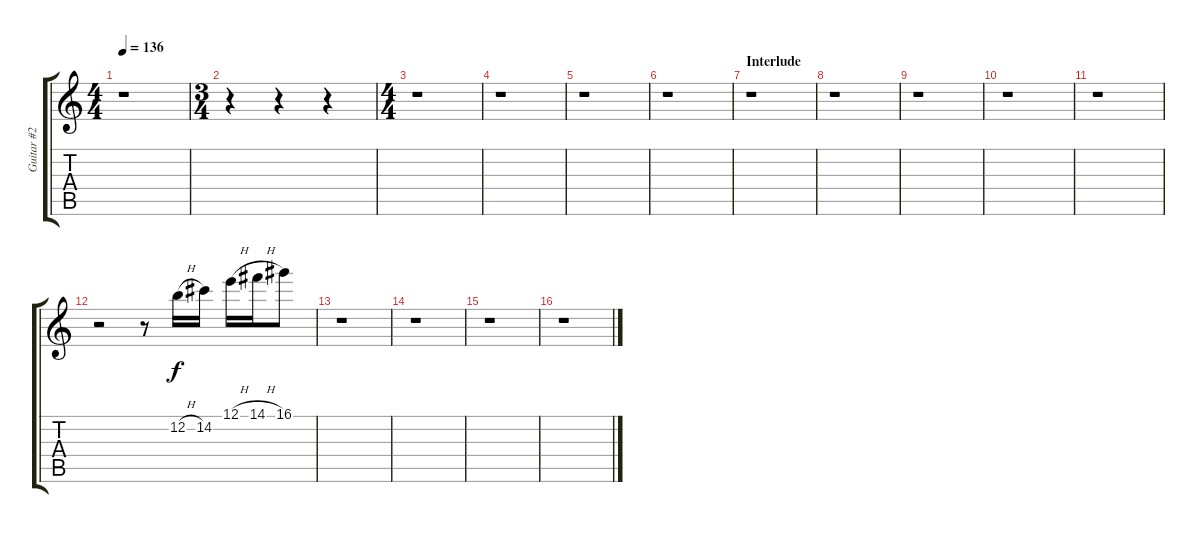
\track ("Guitar #2" "Guitar #2") {instrument acousticguitarnylon}
\staff {score tabs}
\tuning (E4 B3 G3 D3 A2 E2) {hide}
\ts (4 4)
\tempo 136
\clef g2
\ks c
r.1{dy f} |
\ts (3 4)
r.4 r.4 r.4 |
\ts (4 4)
r.1 |
r.1 |
r.1 |
r.1 |
\section ("" "Interlude")
r.1 |
r.1 |
r.1 |
r.1 |
r.1 |
r.2 r.8 12.2{h}.16 14.2.16 12.1{h}.16 14.1{h}.16 16.1.8 |
r.1 |
r.1 |
r.1 |
r.1
